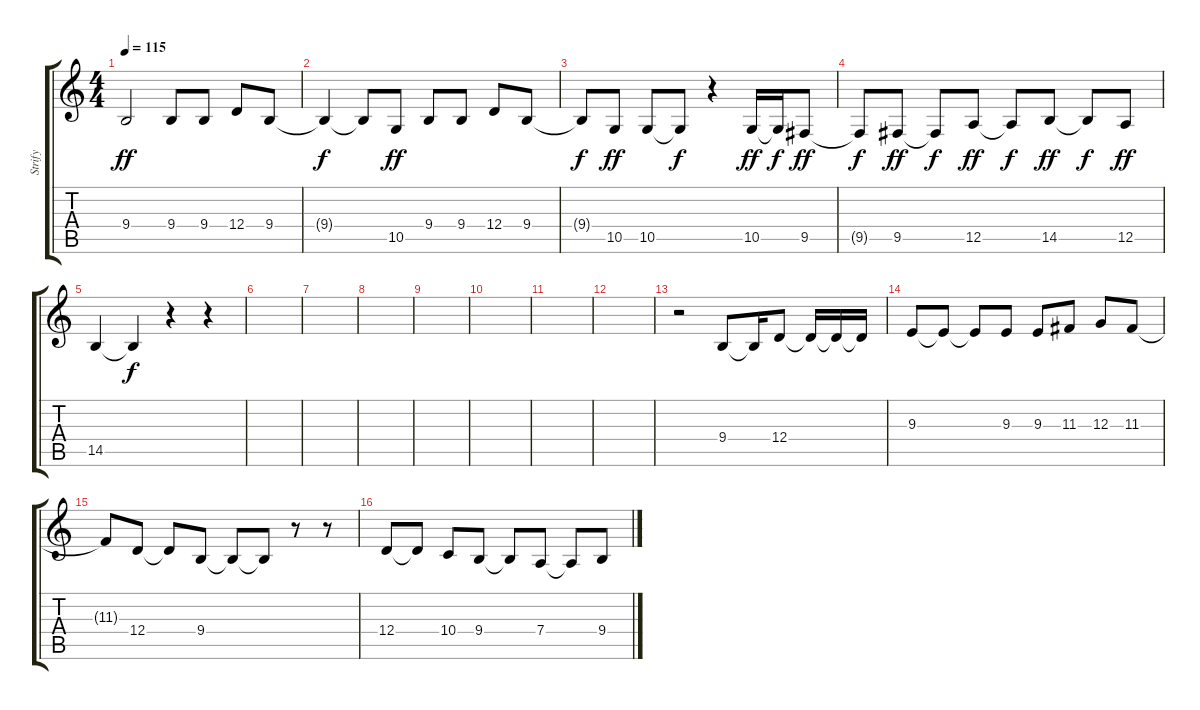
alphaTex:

\track ("Strify " "Strify ") {instrument altosax}
\staff {score tabs}
\tuning (E4 B3 G3 D3 A2 E2) {hide}
\ts (4 4)
\tempo 115
\clef g2
\ks c
9.4.2{dy ff} 9.4.8 9.4.8 12.4.8 9.4.8 |
9.4{t}.4{dy f} 9.4{t}.8 10.5.8{dy ff} 9.4.8 9.4.8 12.4.8 9.4.8 |
9.4{t}.8{dy f} 10.5.8{dy ff} 10.5.8 10.5{t}.8{dy f} r.4 10.5.16{dy ff} 10.5{t}.16{dy f} 9.5.8{dy ff} |
9.5{t}.8{dy f} 9.5.8{dy ff} 9.5{t}.8{dy f} 12.5.8{dy ff} 12.5{t}.8{dy f} 14.5.8{dy ff} 14.5{t}.8{dy f} 12.5.8{dy ff} |
14.5.4 14.5{t}.4{dy f} r.4 r.4 |
|
|
|
|
|
|
|
r.2 9.4.8 9.4{t}.16 12.4.8 12.4{t}.16 12.4{t}.16 12.4{t}.16 |
9.3.8 9.3{t}.8 9.3{t}.8 9.3.8 9.3.8 11.3.8 12.3.8 11.3.8 |
11.3{t}.8 12.4.8 12.4{t}.8 9.4.8 9.4{t}.8 9.4{t}.8 r.8 r.8 |
12.4.8 12.4{t}.8 10.4.8 9.4.8 9.4{t}.8 7.4.8 7.4{t}.8 9.4.8
